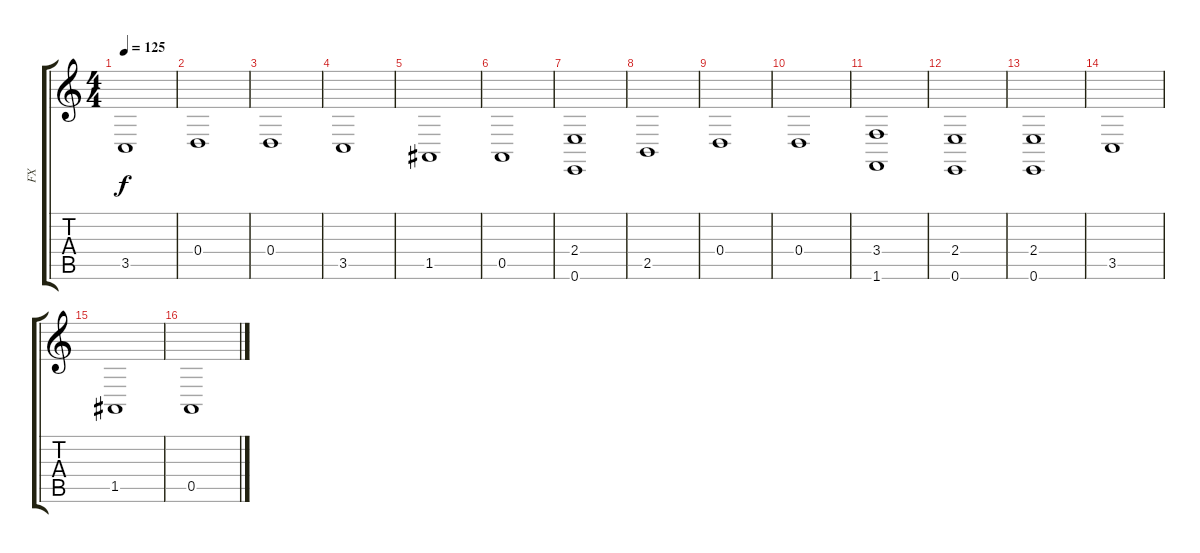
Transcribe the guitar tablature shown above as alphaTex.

\track ("FX" "FX") {instrument fx4atmosphere}
\staff {score tabs}
\tuning (E4 B3 G3 D3 A2 E2) {hide}
\ts (4 4)
\tempo 125
\clef g2
\ks c
3.5.1{dy f} |
0.4.1 |
0.4.1 |
3.5.1 |
1.5.1 |
0.5.1 |
(2.4 0.6).1 |
2.5.1 |
0.4.1 |
0.4.1 |
(3.4 1.6).1 |
(2.4 0.6).1 |
(2.4 0.6).1 |
3.5.1 |
1.5.1 |
0.5.1
